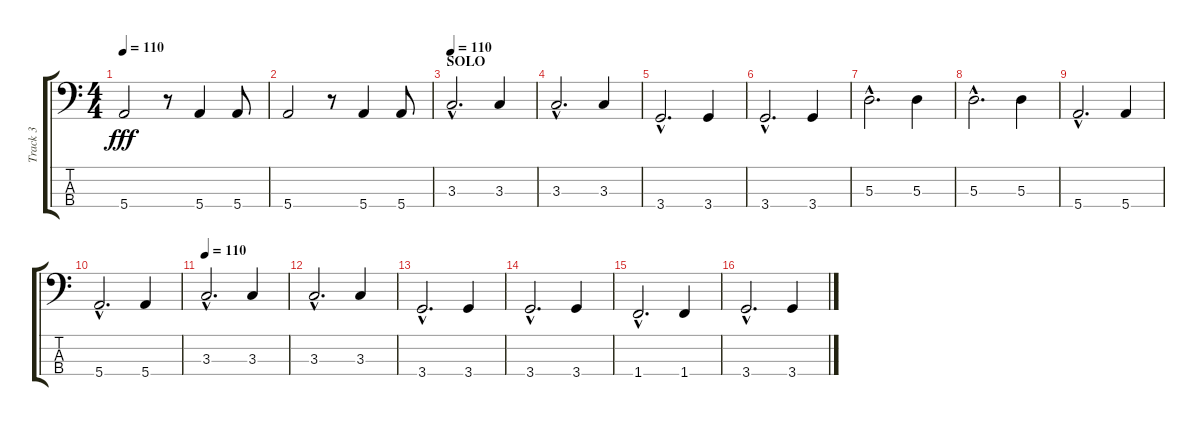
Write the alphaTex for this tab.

\track ("Track 3" "Track 3") {instrument electricbassfinger}
\staff {score tabs}
\tuning (G2 D2 A1 E1) {hide}
\ts (4 4)
\tempo 110
\clef f4
\ks c
5.4.2{dy fff} r.8 5.4.4 5.4.8 |
5.4.2 r.8 5.4.4 5.4.8 |
\section ("" "SOLO")
\tempo 110
3.3{hac}.2{d} 3.3.4 |
3.3{hac}.2{d} 3.3.4 |
3.4{hac}.2{d} 3.4.4 |
3.4{hac}.2{d} 3.4.4 |
5.3{hac}.2{d} 5.3.4 |
5.3{hac}.2{d} 5.3.4 |
5.4{hac}.2{d} 5.4.4 |
5.4{hac}.2{d} 5.4.4 |
\tempo 110
3.3{hac}.2{d} 3.3.4 |
3.3{hac}.2{d} 3.3.4 |
3.4{hac}.2{d} 3.4.4 |
3.4{hac}.2{d} 3.4.4 |
1.4{hac}.2{d} 1.4.4 |
3.4{hac}.2{d} 3.4.4
